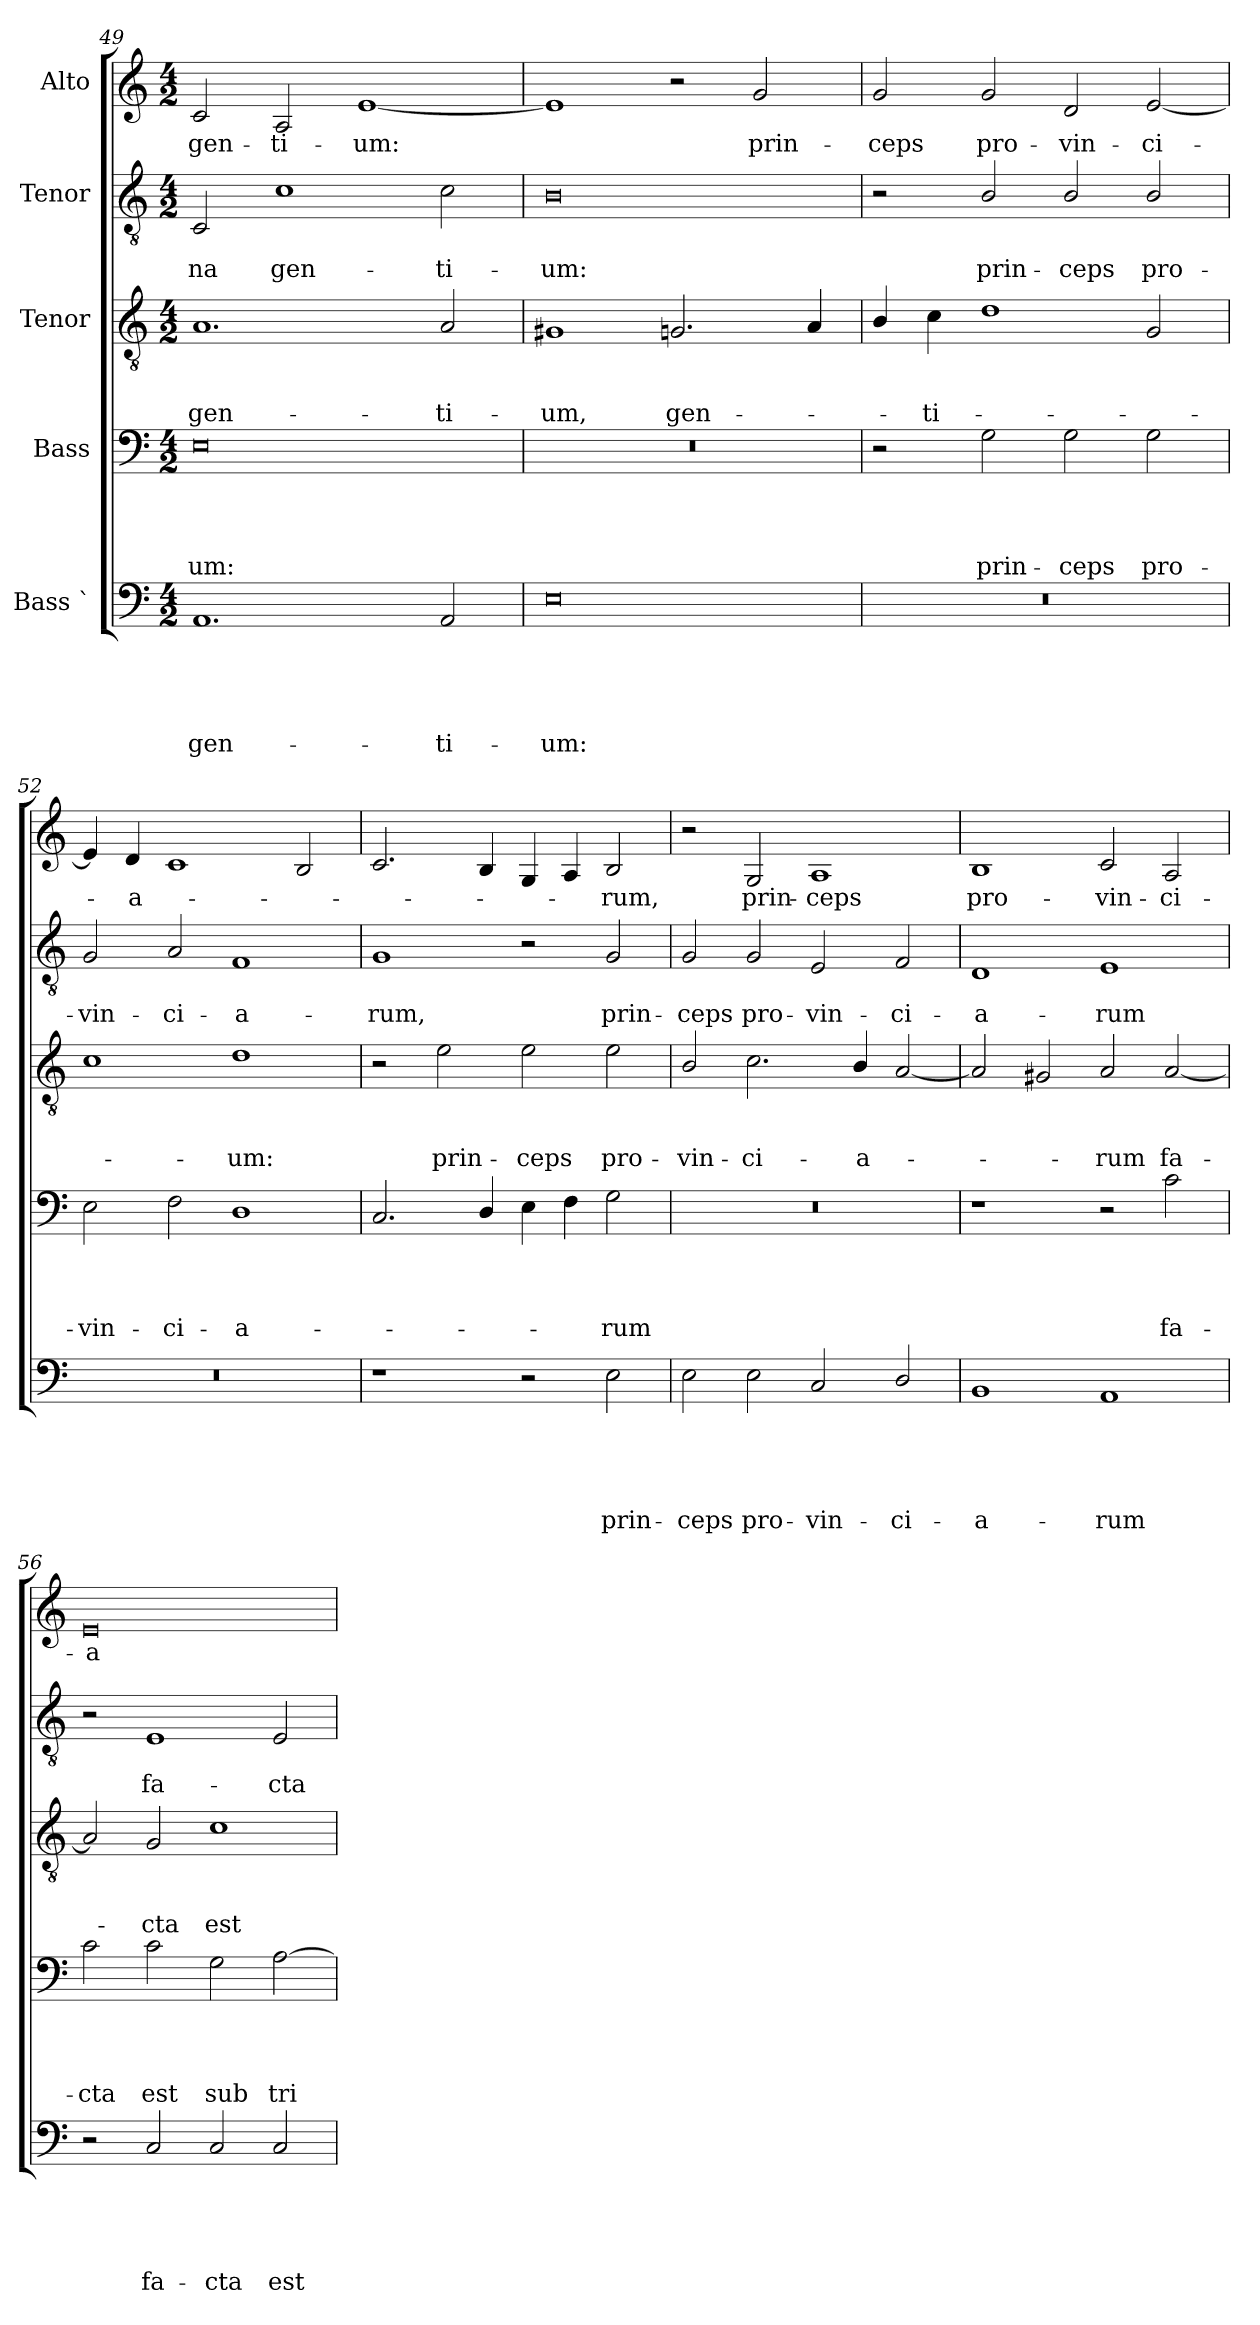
**kern	**text	**text	**text	**text	**text	**kern	**text	**text	**text	**text	**kern	**text	**text	**text	**kern	**text	**text	**kern	**text
*part5	*part5	*part5	*part5	*part5	*part5	*part4	*part4	*part4	*part4	*part4	*part3	*part3	*part3	*part3	*part2	*part2	*part2	*part1	*part1
*staff5	*staff5	*staff5	*staff5	*staff5	*staff5	*staff4	*staff4	*staff4	*staff4	*staff4	*staff3	*staff3	*staff3	*staff3	*staff2	*staff2	*staff2	*staff1	*staff1
*I"Bass `	*	*	*	*	*	*I"Bass	*	*	*	*	*I"Tenor	*	*	*	*I"Tenor	*	*	*I"Alto	*
*clefF4	*	*	*	*	*	*clefF4	*	*	*	*	*clefGv2	*	*	*	*clefGv2	*	*	*clefG2	*
*k[]	*	*	*	*	*	*k[]	*	*	*	*	*k[]	*	*	*	*k[]	*	*	*k[]	*
*C:	*	*	*	*	*	*C:	*	*	*	*	*C:	*	*	*	*C:	*	*	*C:	*
*M4/2	*	*	*	*	*	*M4/2	*	*	*	*	*M4/2	*	*	*	*M4/2	*	*	*M4/2	*
=49	=49	=49	=49	=49	=49	=49	=49	=49	=49	=49	=49	=49	=49	=49	=49	=49	=49	=49	=49
!	!	!	!	!	!LO:LY:b	!	!	!	!	!LO:LY:b	!	!	!	!LO:LY:b	!	!	!LO:LY:b	!	!LO:LY:b
1.AA	.	.	.	.	gen-	0E	.	.	.	-um:	1.A	.	.	gen-	2C/	.	-na	2c/	gen-
!	!	!	!	!	!	!	!	!	!	!	!	!	!	!	!	!	!LO:LY:b	!	!LO:LY:b
.	.	.	.	.	.	.	.	.	.	.	.	.	.	.	1c	.	gen-	2A/	-ti-
!	!	!	!	!	!	!	!	!	!	!	!	!	!	!	!	!	!	!	!LO:LY:b
.	.	.	.	.	.	.	.	.	.	.	.	.	.	.	.	.	.	[>1e	-um:
!	!	!	!	!	!LO:LY:b	!	!	!	!	!	!	!	!	!LO:LY:b	!	!	!LO:LY:b	!	!
2AA/	.	.	.	.	-ti-	.	.	.	.	.	2A/	.	.	-ti-	2c\	.	-ti-	.	.
!!LO:PB:g=z
=50	=50	=50	=50	=50	=50	=50	=50	=50	=50	=50	=50	=50	=50	=50	=50	=50	=50	=50	=50
!	!	!	!	!	!LO:LY:b	!	!	!	!	!	!	!	!	!LO:LY:b	!	!	!LO:LY:b	!	!
0E	.	.	.	.	-um:	0r	.	.	.	.	1G#X	.	.	-um,	0B	.	-um:	1e]	.
!	!	!	!	!	!	!	!	!	!	!	!	!	!	!LO:LY:b	!	!	!	!	!
.	.	.	.	.	.	.	.	.	.	.	2.Gn/	.	.	gen-	.	.	.	2r	.
!	!	!	!	!	!	!	!	!	!	!	!	!	!	!	!	!	!	!	!LO:LY:b
.	.	.	.	.	.	.	.	.	.	.	.	.	.	.	.	.	.	2g/	prin-
.	.	.	.	.	.	.	.	.	.	.	4A/	.	.	.	.	.	.	.	.
=51	=51	=51	=51	=51	=51	=51	=51	=51	=51	=51	=51	=51	=51	=51	=51	=51	=51	=51	=51
!	!	!	!	!	!	!	!	!	!	!	!	!	!	!	!	!	!	!	!LO:LY:b
0r	.	.	.	.	.	2r	.	.	.	.	4B/	.	.	.	2r	.	.	2g/	-ceps
!	!	!	!	!	!	!	!	!	!	!	!	!	!	!LO:LY:b	!	!	!	!	!
.	.	.	.	.	.	.	.	.	.	.	4c\	.	.	-ti-	.	.	.	.	.
!	!	!	!	!	!	!	!	!	!	!LO:LY:b	!	!	!	!	!	!	!LO:LY:b	!	!LO:LY:b
.	.	.	.	.	.	2G\	.	.	.	prin-	1d	.	.	.	2B/	.	prin-	2g/	pro-
!	!	!	!	!	!	!	!	!	!	!LO:LY:b	!	!	!	!	!	!	!LO:LY:b	!	!LO:LY:b
.	.	.	.	.	.	2G\	.	.	.	-ceps	.	.	.	.	2B/	.	-ceps	2d/	-vin-
!	!	!	!	!	!	!	!	!	!	!LO:LY:b	!	!	!	!	!	!	!LO:LY:b	!	!LO:LY:b
.	.	.	.	.	.	2G\	.	.	.	pro-	2G/	.	.	.	2B/	.	pro-	[<2e/	-ci-
=52	=52	=52	=52	=52	=52	=52	=52	=52	=52	=52	=52	=52	=52	=52	=52	=52	=52	=52	=52
!	!	!	!	!	!	!	!	!	!	!LO:LY:b	!	!	!	!	!	!	!LO:LY:b	!	!
0r	.	.	.	.	.	2E\	.	.	.	-vin-	1c	.	.	.	2G/	.	-vin-	4e/]	.
!	!	!	!	!	!	!	!	!	!	!	!	!	!	!	!	!	!	!	!LO:LY:b
.	.	.	.	.	.	.	.	.	.	.	.	.	.	.	.	.	.	4d/	-a-
!	!	!	!	!	!	!	!	!	!	!LO:LY:b	!	!	!	!	!	!	!LO:LY:b	!	!
.	.	.	.	.	.	2F\	.	.	.	-ci-	.	.	.	.	2A/	.	-ci-	1c	.
!	!	!	!	!	!	!	!	!	!	!LO:LY:b	!	!	!	!LO:LY:b	!	!	!LO:LY:b	!	!
.	.	.	.	.	.	1D	.	.	.	-a-	1d	.	.	-um:	1F	.	-a-	.	.
.	.	.	.	.	.	.	.	.	.	.	.	.	.	.	.	.	.	2B/	.
=53	=53	=53	=53	=53	=53	=53	=53	=53	=53	=53	=53	=53	=53	=53	=53	=53	=53	=53	=53
!	!	!	!	!	!	!	!	!	!	!	!	!	!	!	!	!	!LO:LY:b	!	!
1r	.	.	.	.	.	2.C/	.	.	.	.	2r	.	.	.	1G	.	-rum,	2.c/	.
!	!	!	!	!	!	!	!	!	!	!	!	!	!	!LO:LY:b	!	!	!	!	!
.	.	.	.	.	.	.	.	.	.	.	2e\	.	.	prin-	.	.	.	.	.
.	.	.	.	.	.	4D/	.	.	.	.	.	.	.	.	.	.	.	4B/	.
!	!	!	!	!	!	!	!	!	!	!	!	!	!	!LO:LY:b	!	!	!	!	!
2r	.	.	.	.	.	4E\	.	.	.	.	2e\	.	.	-ceps	2r	.	.	4G/	.
.	.	.	.	.	.	4F\	.	.	.	.	.	.	.	.	.	.	.	4A/	.
!	!	!	!	!	!LO:LY:b	!	!	!	!	!LO:LY:b	!	!	!	!LO:LY:b	!	!	!LO:LY:b	!	!LO:LY:b
2E\	.	.	.	.	prin-	2G\	.	.	.	-rum	2e\	.	.	pro-	2G/	.	prin-	2B/	-rum,
!!LO:LB:g=z
=54	=54	=54	=54	=54	=54	=54	=54	=54	=54	=54	=54	=54	=54	=54	=54	=54	=54	=54	=54
!	!	!	!	!	!LO:LY:b	!	!	!	!	!	!	!	!	!LO:LY:b	!	!	!LO:LY:b	!	!
2E\	.	.	.	.	-ceps	0r	.	.	.	.	2B/	.	.	-vin-	2G/	.	-ceps	2r	.
!	!	!	!	!	!LO:LY:b	!	!	!	!	!	!	!	!	!LO:LY:b	!	!	!LO:LY:b	!	!LO:LY:b
2E\	.	.	.	.	pro-	.	.	.	.	.	2.c\	.	.	-ci-	2G/	.	pro-	2G/	prin-
!	!	!	!	!	!LO:LY:b	!	!	!	!	!	!	!	!	!	!	!	!LO:LY:b	!	!LO:LY:b
2C/	.	.	.	.	-vin-	.	.	.	.	.	.	.	.	.	2E/	.	-vin-	1A	-ceps
!	!	!	!	!	!	!	!	!	!	!	!	!	!	!LO:LY:b	!	!	!	!	!
.	.	.	.	.	.	.	.	.	.	.	4B/	.	.	-a-	.	.	.	.	.
!	!	!	!	!	!LO:LY:b	!	!	!	!	!	!	!	!	!	!	!	!LO:LY:b	!	!
2D/	.	.	.	.	-ci-	.	.	.	.	.	[<2A/	.	.	.	2F/	.	-ci-	.	.
=55	=55	=55	=55	=55	=55	=55	=55	=55	=55	=55	=55	=55	=55	=55	=55	=55	=55	=55	=55
!	!	!	!	!	!LO:LY:b	!	!	!	!	!	!	!	!	!	!	!	!LO:LY:b	!	!LO:LY:b
1BB	.	.	.	.	-a-	1r	.	.	.	.	2A/]	.	.	.	1D	.	-a-	1B	pro-
.	.	.	.	.	.	.	.	.	.	.	2G#X/	.	.	.	.	.	.	.	.
!	!	!	!	!	!LO:LY:b	!	!	!	!	!	!	!	!	!LO:LY:b	!	!	!LO:LY:b	!	!LO:LY:b
1AA	.	.	.	.	-rum	2r	.	.	.	.	2A/	.	.	-rum	1E	.	-rum	2c/	-vin-
!	!	!	!	!	!	!	!	!	!	!LO:LY:b	!	!	!	!LO:LY:b	!	!	!	!	!LO:LY:b
.	.	.	.	.	.	2c\	.	.	.	fa-	[<2A/	.	.	fa-	.	.	.	2A/	-ci-
=56	=56	=56	=56	=56	=56	=56	=56	=56	=56	=56	=56	=56	=56	=56	=56	=56	=56	=56	=56
!	!	!	!	!	!	!	!	!	!	!LO:LY:b	!	!	!	!	!	!	!	!	!LO:LY:b
2r	.	.	.	.	.	2c\	.	.	.	-cta	2A/]	.	.	.	2r	.	.	0e	-a-
!	!	!	!	!	!LO:LY:b	!	!	!	!	!LO:LY:b	!	!	!	!LO:LY:b	!	!	!LO:LY:b	!	!
2C/	.	.	.	.	fa-	2c\	.	.	.	est	2G/	.	.	-cta	1E	.	fa-	.	.
!	!	!	!	!	!LO:LY:b	!	!	!	!	!LO:LY:b	!	!	!	!LO:LY:b	!	!	!	!	!
2C/	.	.	.	.	-cta	2G\	.	.	.	sub	1c	.	.	est	.	.	.	.	.
!	!	!	!	!	!LO:LY:b	!	!	!	!	!LO:LY:b	!	!	!	!	!	!	!LO:LY:b	!	!
2C/	.	.	.	.	est	[>2A\	.	.	.	tri-	.	.	.	.	2E/	.	-cta	.	.
=	=	=	=	=	=	=	=	=	=	=	=	=	=	=	=	=	=	=	=
*-	*-	*-	*-	*-	*-	*-	*-	*-	*-	*-	*-	*-	*-	*-	*-	*-	*-	*-	*-
